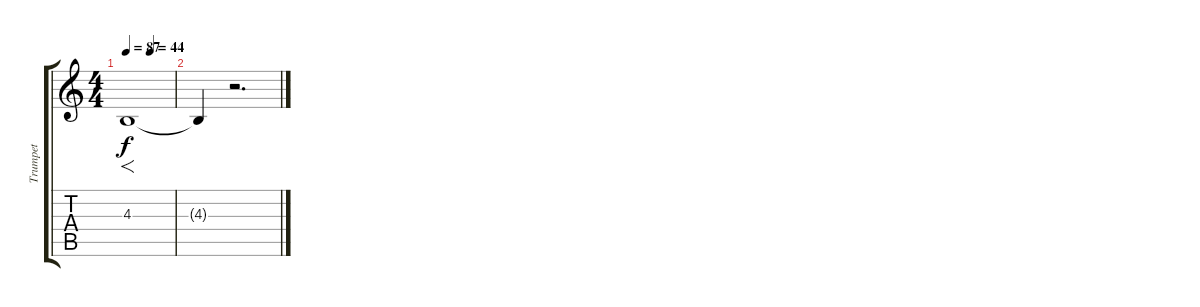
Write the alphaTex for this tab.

\track ("Trumpet" "Trumpet") {instrument trumpet}
\staff {score tabs}
\tuning (E4 B3 G3 D3 A2 E2) {hide}
\ts (4 4)
\tempo 87
\tempo (44 0.5)
\clef g2
\ks c
4.3.1{f dy f} |
4.3{t}.4 r.2{d}
